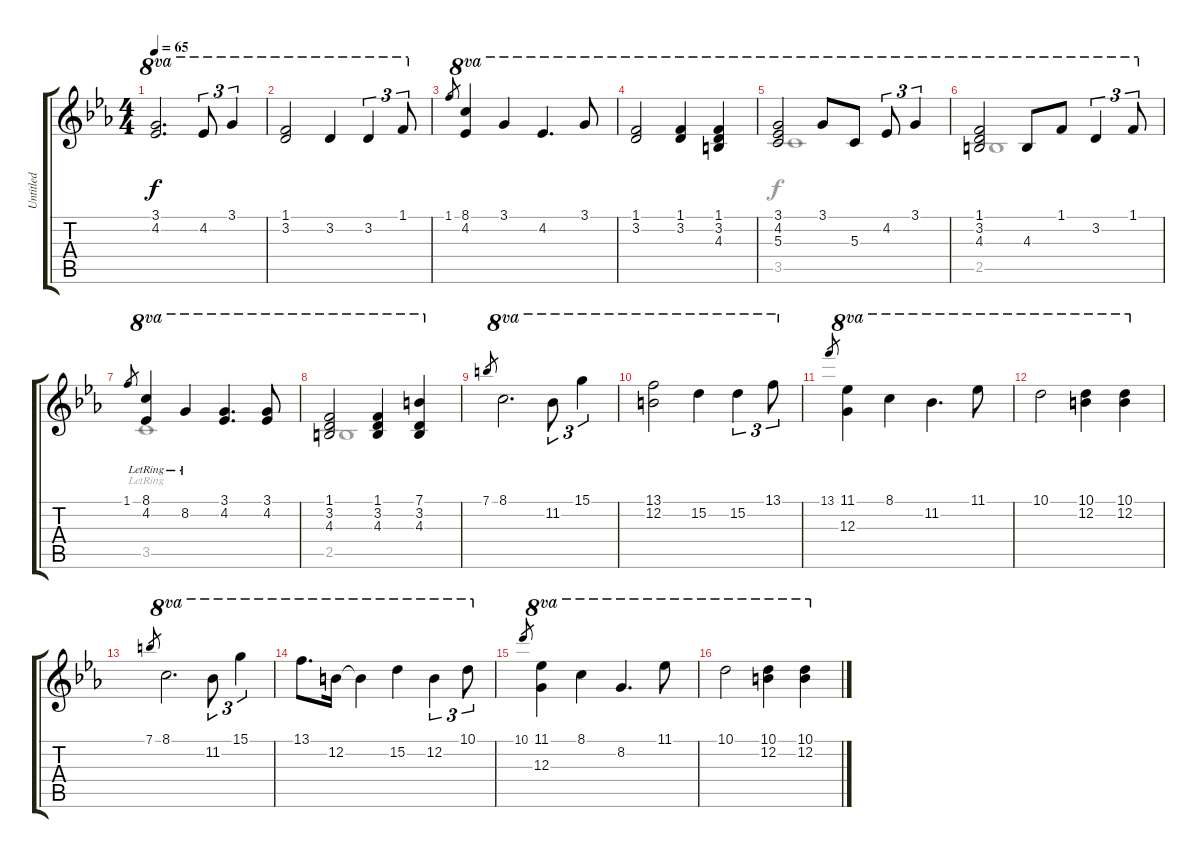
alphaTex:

\track ("Untitled" "Untitled") {instrument acousticgrandpiano}
\staff {score tabs}
\tuning (E5 B4 G4 D4 A3 E3) {hide}
\voice
\ts (4 4)
\tempo 65
\clef g2
\ks eb
(3.1 4.2).2{d ot 8va dy f} 4.2.8{tu (3 2) ot 8va} 3.1.4{tu (3 2) ot 8va} |
(1.1 3.2).2{ot 8va} 3.2.4{ot 8va} 3.2.4{tu (3 2) ot 8va} 1.1.8{tu (3 2) ot 8va} |
1.1.8{gr} (8.1 4.2).4{ot 8va} 3.1.4{ot 8va} 4.2.4{d ot 8va} 3.1.8{ot 8va} |
(1.1 3.2).2{ot 8va} (1.1 3.2).4{ot 8va} (1.1 3.2 4.3).4{ot 8va} |
(3.1 4.2 5.3).2{ot 8va} 3.1.8{ot 8va} 5.3.8{ot 8va} 4.2.8{tu (3 2) ot 8va} 3.1.4{tu (3 2) ot 8va} |
(1.1 3.2 4.3).2{ot 8va} 4.3.8{ot 8va} 1.1.8{ot 8va} 3.2.4{tu (3 2) ot 8va} 1.1.8{tu (3 2) ot 8va} |
1.1.8{gr} (8.1{lr} 4.2{lr}).4{ot 8va} 8.2{lr}.4{ot 8va} (3.1 4.2).4{d ot 8va} (3.1 4.2).8{ot 8va} |
(1.1 3.2 4.3).2{ot 8va} (1.1 3.2 4.3).4{ot 8va} (7.1 3.2 4.3).4{ot 8va} |
7.1.8{gr} 8.1.2{d ot 8va} 11.2.8{tu (3 2) ot 8va} 15.1.4{tu (3 2) ot 8va} |
(13.1 12.2).2{ot 8va} 15.2.4{ot 8va} 15.2.4{tu (3 2) ot 8va} 13.1.8{tu (3 2) ot 8va} |
13.1.8{gr} (11.1 12.3).4{ot 8va} 8.1.4{ot 8va} 11.2.4{d ot 8va} 11.1.8{ot 8va} |
10.1.2{ot 8va} (10.1 12.2).4{ot 8va} (10.1 12.2).4{ot 8va} |
7.1.8{gr} 8.1.2{d ot 8va} 11.2.8{tu (3 2) ot 8va} 15.1.4{tu (3 2) ot 8va} |
13.1.8{d ot 8va} 12.2.16{ot 8va} 12.2{t}.4{ot 8va} 15.2.4{ot 8va} 12.2.4{tu (3 2) ot 8va} 10.1.8{tu (3 2) ot 8va} |
10.1.8{gr} (11.1 12.3).4{ot 8va} 8.1.4{ot 8va} 8.2.4{d ot 8va} 11.1.8{ot 8va} |
10.1.2{ot 8va} (10.1 12.2).4{ot 8va} (10.1 12.2).4{ot 8va}
\voice
\clef g2
\ottava regular
\simile none
\ks eb
|
|
|
|
3.5.1{dy f} |
2.5.1 |
3.5{lr}.1 |
2.5.1 |
|
|
|
|
|
|
|
